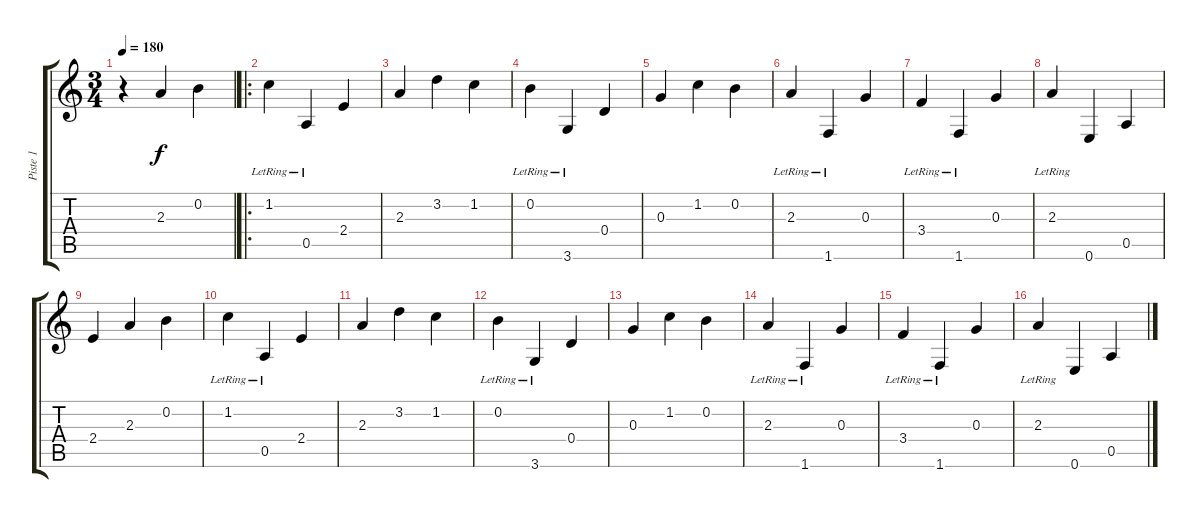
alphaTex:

\track ("Piste 1" "Piste 1") {instrument acousticguitarnylon}
\staff {score tabs}
\tuning (E4 B3 G3 D3 A2 E2) {hide}
\ts (3 4)
\tempo 180
\clef g2
\ks c
r.4{dy f instrument acousticguitarnylon} 2.3.4 0.2.4 |
\ro
1.2{lr}.4 0.5{lr}.4 2.4.4 |
2.3.4 3.2.4 1.2.4 |
0.2{lr}.4 3.6{lr}.4 0.4.4 |
0.3.4 1.2.4 0.2.4 |
2.3{lr}.4 1.6{lr}.4 0.3.4 |
3.4{lr}.4 1.6{lr}.4 0.3.4 |
2.3{lr}.4 0.6.4 0.5.4 |
2.4.4 2.3.4 0.2.4 |
1.2{lr}.4 0.5{lr}.4 2.4.4 |
2.3.4 3.2.4 1.2.4 |
0.2{lr}.4 3.6{lr}.4 0.4.4 |
0.3.4 1.2.4 0.2.4 |
2.3{lr}.4 1.6{lr}.4 0.3.4 |
3.4{lr}.4 1.6{lr}.4 0.3.4 |
2.3{lr}.4 0.6.4 0.5.4
